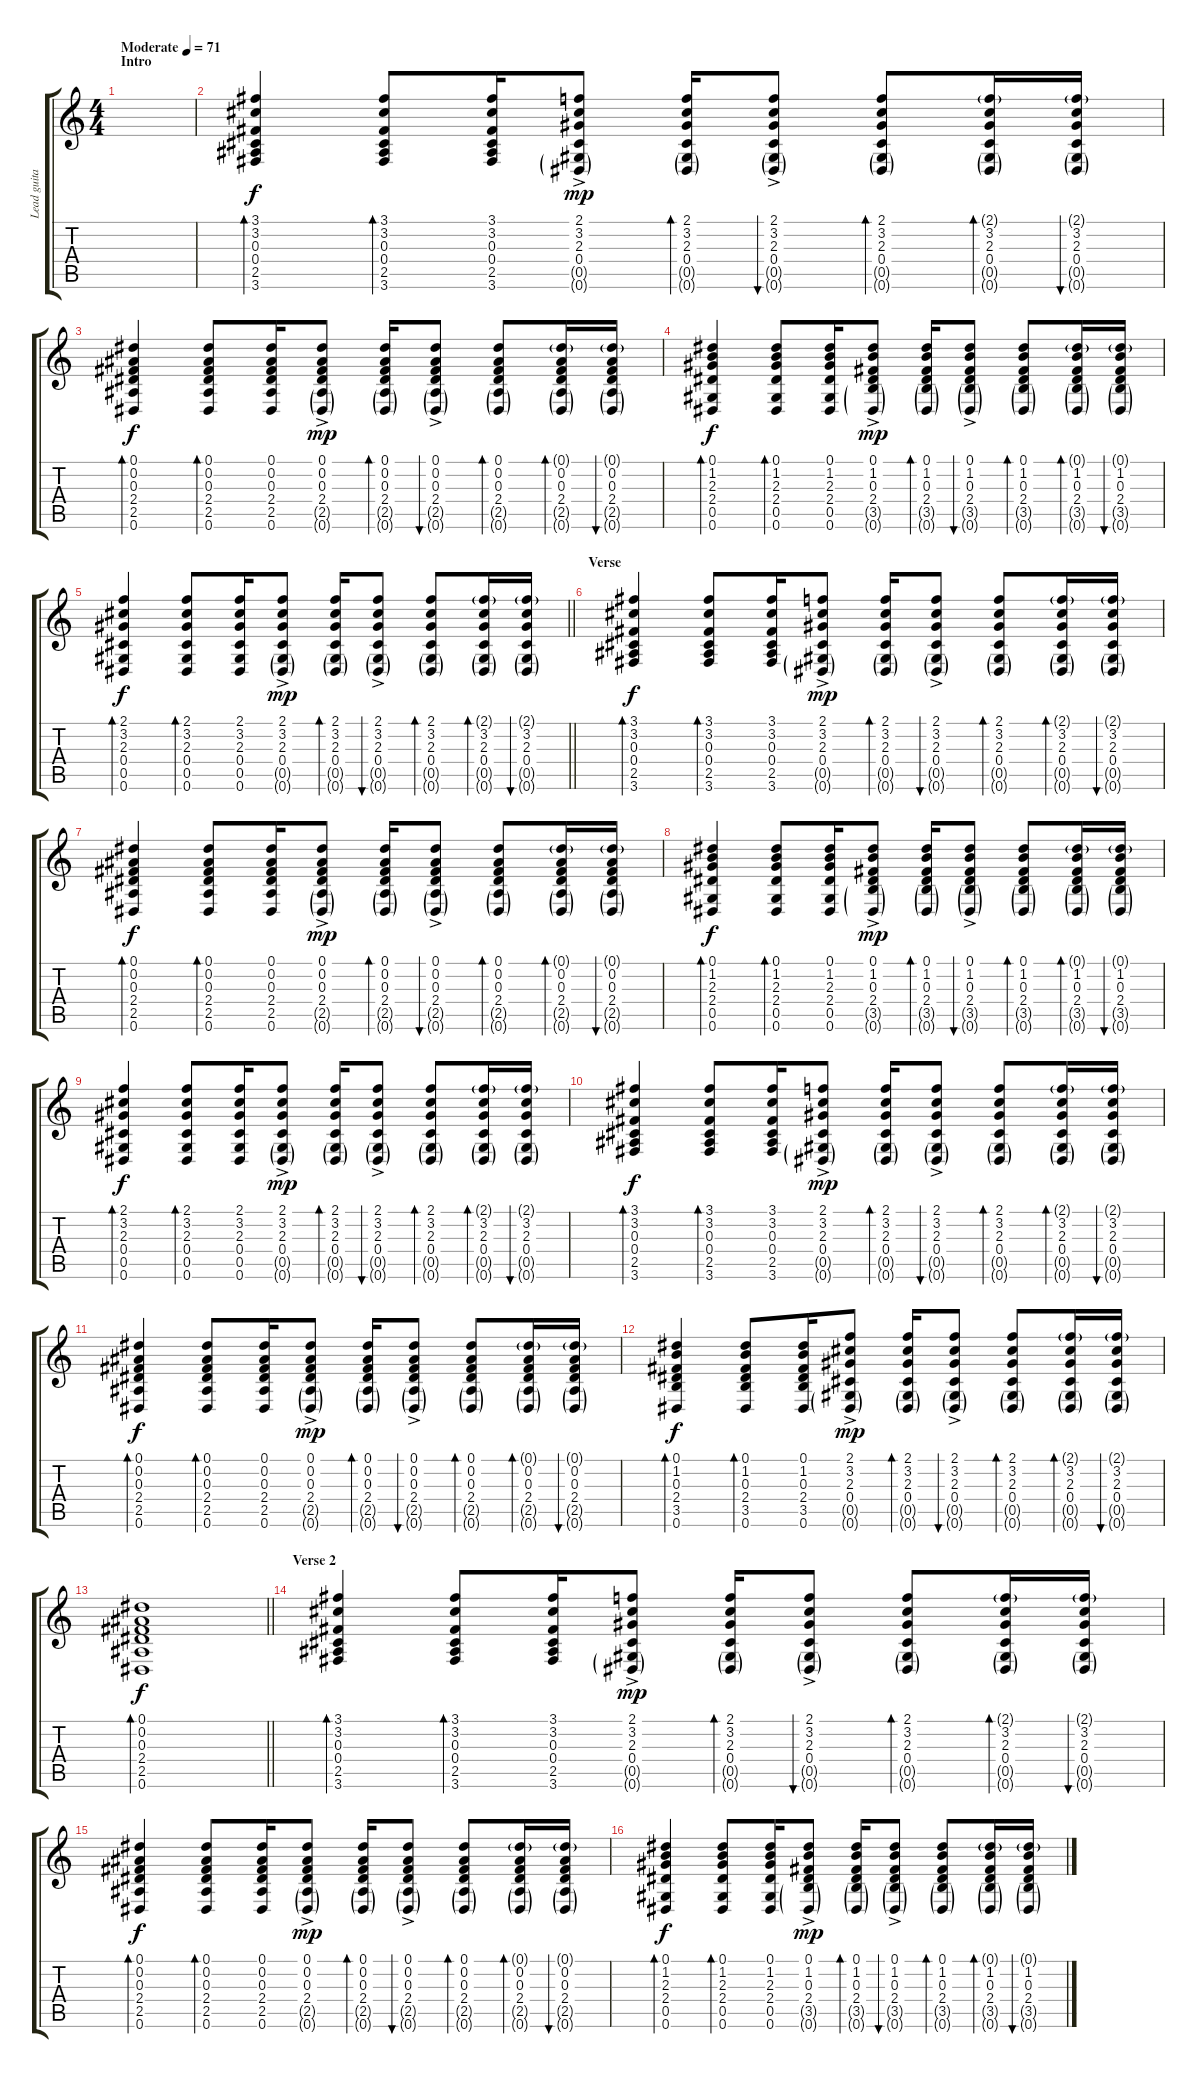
\track ("Lead guitar" "Lead guita") {instrument acousticguitarsteel}
\staff {score tabs}
\tuning (Eb4 Bb3 Gb3 Db3 Ab2 Eb2) {hide}
\ts (4 4)
\section ("" "Intro")
\tempo (71 "Moderate")
\clef g2
\ks c
|
(3.1 3.2 0.3 0.4 2.5 3.6).4{bd 60} (3.1 3.2 0.3 0.4 2.5 3.6).8{bd 30} (3.1 3.2 0.3 0.4 2.5 3.6).16 (2.1{ac} 3.2 2.3 0.4 0.5{g} 0.6{g}).8{dy mp} (2.1 3.2 2.3 0.4 0.5{g} 0.6{g}).16{bd 30} (2.1{ac} 3.2 2.3 0.4 0.5{g} 0.6{g}).8{bu 30} (2.1 3.2 2.3 0.4 0.5{g} 0.6{g}).8{bd 30} (2.1{g} 3.2 2.3 0.4 0.5{g} 0.6{g}).16{bd 30} (2.1{g} 3.2 2.3 0.4 0.5{g} 0.6{g}).16{bu 30} |
(0.1 0.2 0.3 2.4 2.5 0.6).4{bd 60 dy f} (0.1 0.2 0.3 2.4 2.5 0.6).8{bd 30} (0.1 0.2 0.3 2.4 2.5 0.6).16 (0.1{ac} 0.2 0.3 2.4 2.5{g} 0.6{g}).8{dy mp} (0.1 0.2 0.3 2.4 2.5{g} 0.6{g}).16{bd 30} (0.1{ac} 0.2 0.3 2.4 2.5{g} 0.6{g}).8{bu 30} (0.1 0.2 0.3 2.4 2.5{g} 0.6{g}).8{bd 30} (0.1{g} 0.2 0.3 2.4 2.5{g} 0.6{g}).16{bd 30} (0.1{g} 0.2 0.3 2.4 2.5{g} 0.6{g}).16{bu 30} |
(0.1 1.2 2.3 2.4 0.5 0.6).4{bd 60 dy f} (0.1 1.2 2.3 2.4 0.5 0.6).8{bd 30} (0.1 1.2 2.3 2.4 0.5 0.6).16 (0.1{ac} 1.2 0.3 2.4 3.5{g} 0.6{g}).8{dy mp} (0.1 1.2 0.3 2.4 3.5{g} 0.6{g}).16{bd 30} (0.1{ac} 1.2 0.3 2.4 3.5{g} 0.6{g}).8{bu 30} (0.1 1.2 0.3 2.4 3.5{g} 0.6{g}).8{bd 30} (0.1{g} 1.2 0.3 2.4 3.5{g} 0.6{g}).16{bd 30} (0.1{g} 1.2 0.3 2.4 3.5{g} 0.6{g}).16{bu 30} |
\barLineRight lightlight
(2.1 3.2 2.3 0.4 0.5 0.6).4{bd 60 dy f} (2.1 3.2 2.3 0.4 0.5 0.6).8{bd 30} (2.1 3.2 2.3 0.4 0.5 0.6).16 (2.1{ac} 3.2 2.3 0.4 0.5{g} 0.6{g}).8{dy mp} (2.1 3.2 2.3 0.4 0.5{g} 0.6{g}).16{bd 30} (2.1{ac} 3.2 2.3 0.4 0.5{g} 0.6{g}).8{bu 30} (2.1 3.2 2.3 0.4 0.5{g} 0.6{g}).8{bd 30} (2.1{g} 3.2 2.3 0.4 0.5{g} 0.6{g}).16{bd 30} (2.1{g} 3.2 2.3 0.4 0.5{g} 0.6{g}).16{bu 30} |
\section ("" "Verse")
(3.1 3.2 0.3 0.4 2.5 3.6).4{bd 60 dy f} (3.1 3.2 0.3 0.4 2.5 3.6).8{bd 30} (3.1 3.2 0.3 0.4 2.5 3.6).16 (2.1{ac} 3.2 2.3 0.4 0.5{g} 0.6{g}).8{dy mp} (2.1 3.2 2.3 0.4 0.5{g} 0.6{g}).16{bd 30} (2.1{ac} 3.2 2.3 0.4 0.5{g} 0.6{g}).8{bu 30} (2.1 3.2 2.3 0.4 0.5{g} 0.6{g}).8{bd 30} (2.1{g} 3.2 2.3 0.4 0.5{g} 0.6{g}).16{bd 30} (2.1{g} 3.2 2.3 0.4 0.5{g} 0.6{g}).16{bu 30} |
(0.1 0.2 0.3 2.4 2.5 0.6).4{bd 60 dy f} (0.1 0.2 0.3 2.4 2.5 0.6).8{bd 30} (0.1 0.2 0.3 2.4 2.5 0.6).16 (0.1{ac} 0.2 0.3 2.4 2.5{g} 0.6{g}).8{dy mp} (0.1 0.2 0.3 2.4 2.5{g} 0.6{g}).16{bd 30} (0.1{ac} 0.2 0.3 2.4 2.5{g} 0.6{g}).8{bu 30} (0.1 0.2 0.3 2.4 2.5{g} 0.6{g}).8{bd 30} (0.1{g} 0.2 0.3 2.4 2.5{g} 0.6{g}).16{bd 30} (0.1{g} 0.2 0.3 2.4 2.5{g} 0.6{g}).16{bu 30} |
(0.1 1.2 2.3 2.4 0.5 0.6).4{bd 60 dy f} (0.1 1.2 2.3 2.4 0.5 0.6).8{bd 30} (0.1 1.2 2.3 2.4 0.5 0.6).16 (0.1{ac} 1.2 0.3 2.4 3.5{g} 0.6{g}).8{dy mp} (0.1 1.2 0.3 2.4 3.5{g} 0.6{g}).16{bd 30} (0.1{ac} 1.2 0.3 2.4 3.5{g} 0.6{g}).8{bu 30} (0.1 1.2 0.3 2.4 3.5{g} 0.6{g}).8{bd 30} (0.1{g} 1.2 0.3 2.4 3.5{g} 0.6{g}).16{bd 30} (0.1{g} 1.2 0.3 2.4 3.5{g} 0.6{g}).16{bu 30} |
(2.1 3.2 2.3 0.4 0.5 0.6).4{bd 60 dy f} (2.1 3.2 2.3 0.4 0.5 0.6).8{bd 30} (2.1 3.2 2.3 0.4 0.5 0.6).16 (2.1{ac} 3.2 2.3 0.4 0.5{g} 0.6{g}).8{dy mp} (2.1 3.2 2.3 0.4 0.5{g} 0.6{g}).16{bd 30} (2.1{ac} 3.2 2.3 0.4 0.5{g} 0.6{g}).8{bu 30} (2.1 3.2 2.3 0.4 0.5{g} 0.6{g}).8{bd 30} (2.1{g} 3.2 2.3 0.4 0.5{g} 0.6{g}).16{bd 30} (2.1{g} 3.2 2.3 0.4 0.5{g} 0.6{g}).16{bu 30} |
(3.1 3.2 0.3 0.4 2.5 3.6).4{bd 60 dy f} (3.1 3.2 0.3 0.4 2.5 3.6).8{bd 30} (3.1 3.2 0.3 0.4 2.5 3.6).16 (2.1{ac} 3.2 2.3 0.4 0.5{g} 0.6{g}).8{dy mp} (2.1 3.2 2.3 0.4 0.5{g} 0.6{g}).16{bd 30} (2.1{ac} 3.2 2.3 0.4 0.5{g} 0.6{g}).8{bu 30} (2.1 3.2 2.3 0.4 0.5{g} 0.6{g}).8{bd 30} (2.1{g} 3.2 2.3 0.4 0.5{g} 0.6{g}).16{bd 30} (2.1{g} 3.2 2.3 0.4 0.5{g} 0.6{g}).16{bu 30} |
(0.1 0.2 0.3 2.4 2.5 0.6).4{bd 60 dy f} (0.1 0.2 0.3 2.4 2.5 0.6).8{bd 30} (0.1 0.2 0.3 2.4 2.5 0.6).16 (0.1{ac} 0.2 0.3 2.4 2.5{g} 0.6{g}).8{dy mp} (0.1 0.2 0.3 2.4 2.5{g} 0.6{g}).16{bd 30} (0.1{ac} 0.2 0.3 2.4 2.5{g} 0.6{g}).8{bu 30} (0.1 0.2 0.3 2.4 2.5{g} 0.6{g}).8{bd 30} (0.1{g} 0.2 0.3 2.4 2.5{g} 0.6{g}).16{bd 30} (0.1{g} 0.2 0.3 2.4 2.5{g} 0.6{g}).16{bu 30} |
(0.1 1.2 0.3 2.4 3.5 0.6).4{bd 60 dy f} (0.1 1.2 0.3 2.4 3.5 0.6).8{bd 30} (0.1 1.2 0.3 2.4 3.5 0.6).16 (2.1{ac} 3.2 2.3 0.4 0.5{g} 0.6{g}).8{dy mp} (2.1 3.2 2.3 0.4 0.5{g} 0.6{g}).16{bd 30} (2.1{ac} 3.2 2.3 0.4 0.5{g} 0.6{g}).8{bu 30} (2.1 3.2 2.3 0.4 0.5{g} 0.6{g}).8{bd 30} (2.1{g} 3.2 2.3 0.4 0.5{g} 0.6{g}).16{bd 30} (2.1{g} 3.2 2.3 0.4 0.5{g} 0.6{g}).16{bu 30} |
\barLineRight lightlight
(0.1 0.2 0.3 2.4 2.5 0.6).1{bd 60 dy f} |
\section ("" "Verse 2")
(3.1 3.2 0.3 0.4 2.5 3.6).4{bd 60} (3.1 3.2 0.3 0.4 2.5 3.6).8{bd 30} (3.1 3.2 0.3 0.4 2.5 3.6).16 (2.1{ac} 3.2 2.3 0.4 0.5{g} 0.6{g}).8{dy mp} (2.1 3.2 2.3 0.4 0.5{g} 0.6{g}).16{bd 30} (2.1{ac} 3.2 2.3 0.4 0.5{g} 0.6{g}).8{bu 30} (2.1 3.2 2.3 0.4 0.5{g} 0.6{g}).8{bd 30} (2.1{g} 3.2 2.3 0.4 0.5{g} 0.6{g}).16{bd 30} (2.1{g} 3.2 2.3 0.4 0.5{g} 0.6{g}).16{bu 30} |
(0.1 0.2 0.3 2.4 2.5 0.6).4{bd 60 dy f} (0.1 0.2 0.3 2.4 2.5 0.6).8{bd 30} (0.1 0.2 0.3 2.4 2.5 0.6).16 (0.1{ac} 0.2 0.3 2.4 2.5{g} 0.6{g}).8{dy mp} (0.1 0.2 0.3 2.4 2.5{g} 0.6{g}).16{bd 30} (0.1{ac} 0.2 0.3 2.4 2.5{g} 0.6{g}).8{bu 30} (0.1 0.2 0.3 2.4 2.5{g} 0.6{g}).8{bd 30} (0.1{g} 0.2 0.3 2.4 2.5{g} 0.6{g}).16{bd 30} (0.1{g} 0.2 0.3 2.4 2.5{g} 0.6{g}).16{bu 30} |
(0.1 1.2 2.3 2.4 0.5 0.6).4{bd 60 dy f} (0.1 1.2 2.3 2.4 0.5 0.6).8{bd 30} (0.1 1.2 2.3 2.4 0.5 0.6).16 (0.1{ac} 1.2 0.3 2.4 3.5{g} 0.6{g}).8{dy mp} (0.1 1.2 0.3 2.4 3.5{g} 0.6{g}).16{bd 30} (0.1{ac} 1.2 0.3 2.4 3.5{g} 0.6{g}).8{bu 30} (0.1 1.2 0.3 2.4 3.5{g} 0.6{g}).8{bd 30} (0.1{g} 1.2 0.3 2.4 3.5{g} 0.6{g}).16{bd 30} (0.1{g} 1.2 0.3 2.4 3.5{g} 0.6{g}).16{bu 30}
